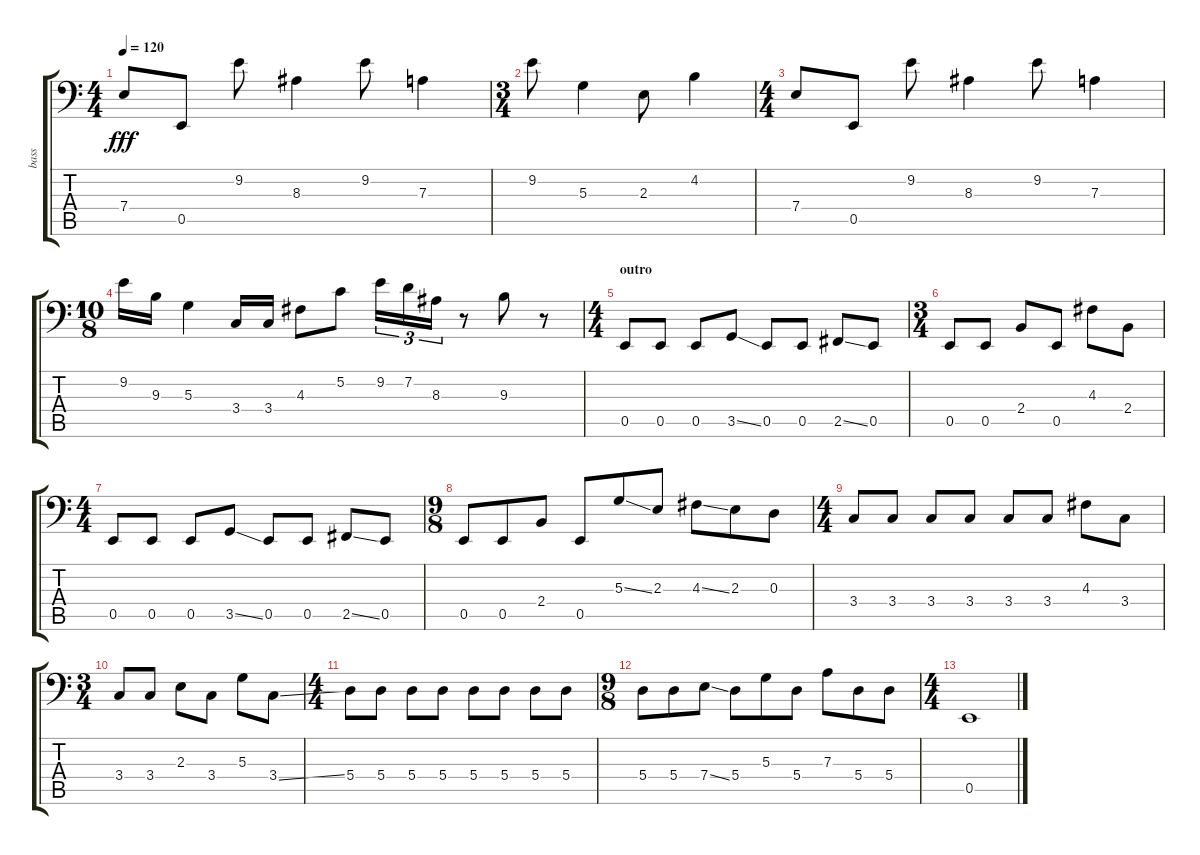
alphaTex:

\track ("bass" "bass") {instrument electricbassfinger}
\staff {score tabs}
\tuning (C3 G2 D2 A1 E1 B0) {hide}
\ts (4 4)
\tempo 120
\clef f4
\ks c
7.4.8{dy fff} 0.5.8 9.2.8 8.3.4 9.2.8 7.3.4 |
\ts (3 4)
9.2.8 5.3.4 2.3.8 4.2.4 |
\ts (4 4)
7.4.8 0.5.8 9.2.8 8.3.4 9.2.8 7.3.4 |
\ts (10 8)
9.2.16 9.3.16 5.3.4 3.4.16 3.4.16 4.3.8 5.2.8 9.2.16{tu (3 2)} 7.2.16{tu (3 2)} 8.3.16{tu (3 2)} r.8 9.3.8 r.8 |
\ts (4 4)
\section ("" "outro")
0.5.8 0.5.8 0.5.8 3.5{ss}.8 0.5.8 0.5.8 2.5{ss}.8 0.5.8 |
\ts (3 4)
0.5.8 0.5.8 2.4.8 0.5.8 4.3.8 2.4.8 |
\ts (4 4)
0.5.8 0.5.8 0.5.8 3.5{ss}.8 0.5.8 0.5.8 2.5{ss}.8 0.5.8 |
\ts (9 8)
0.5.8 0.5.8 2.4.8 0.5.8 5.3{ss}.8 2.3.8 4.3{ss}.8 2.3.8 0.3.8 |
\ts (4 4)
3.4.8 3.4.8 3.4.8 3.4.8 3.4.8 3.4.8 4.3.8 3.4.8 |
\ts (3 4)
3.4.8 3.4.8 2.3.8 3.4.8 5.3.8 3.4{ss}.8 |
\ts (4 4)
5.4.8 5.4.8 5.4.8 5.4.8 5.4.8 5.4.8 5.4.8 5.4.8 |
\ts (9 8)
5.4.8 5.4.8 7.4{ss}.8 5.4.8 5.3.8 5.4.8 7.3.8 5.4.8 5.4.8 |
\ts (4 4)
0.5.1
